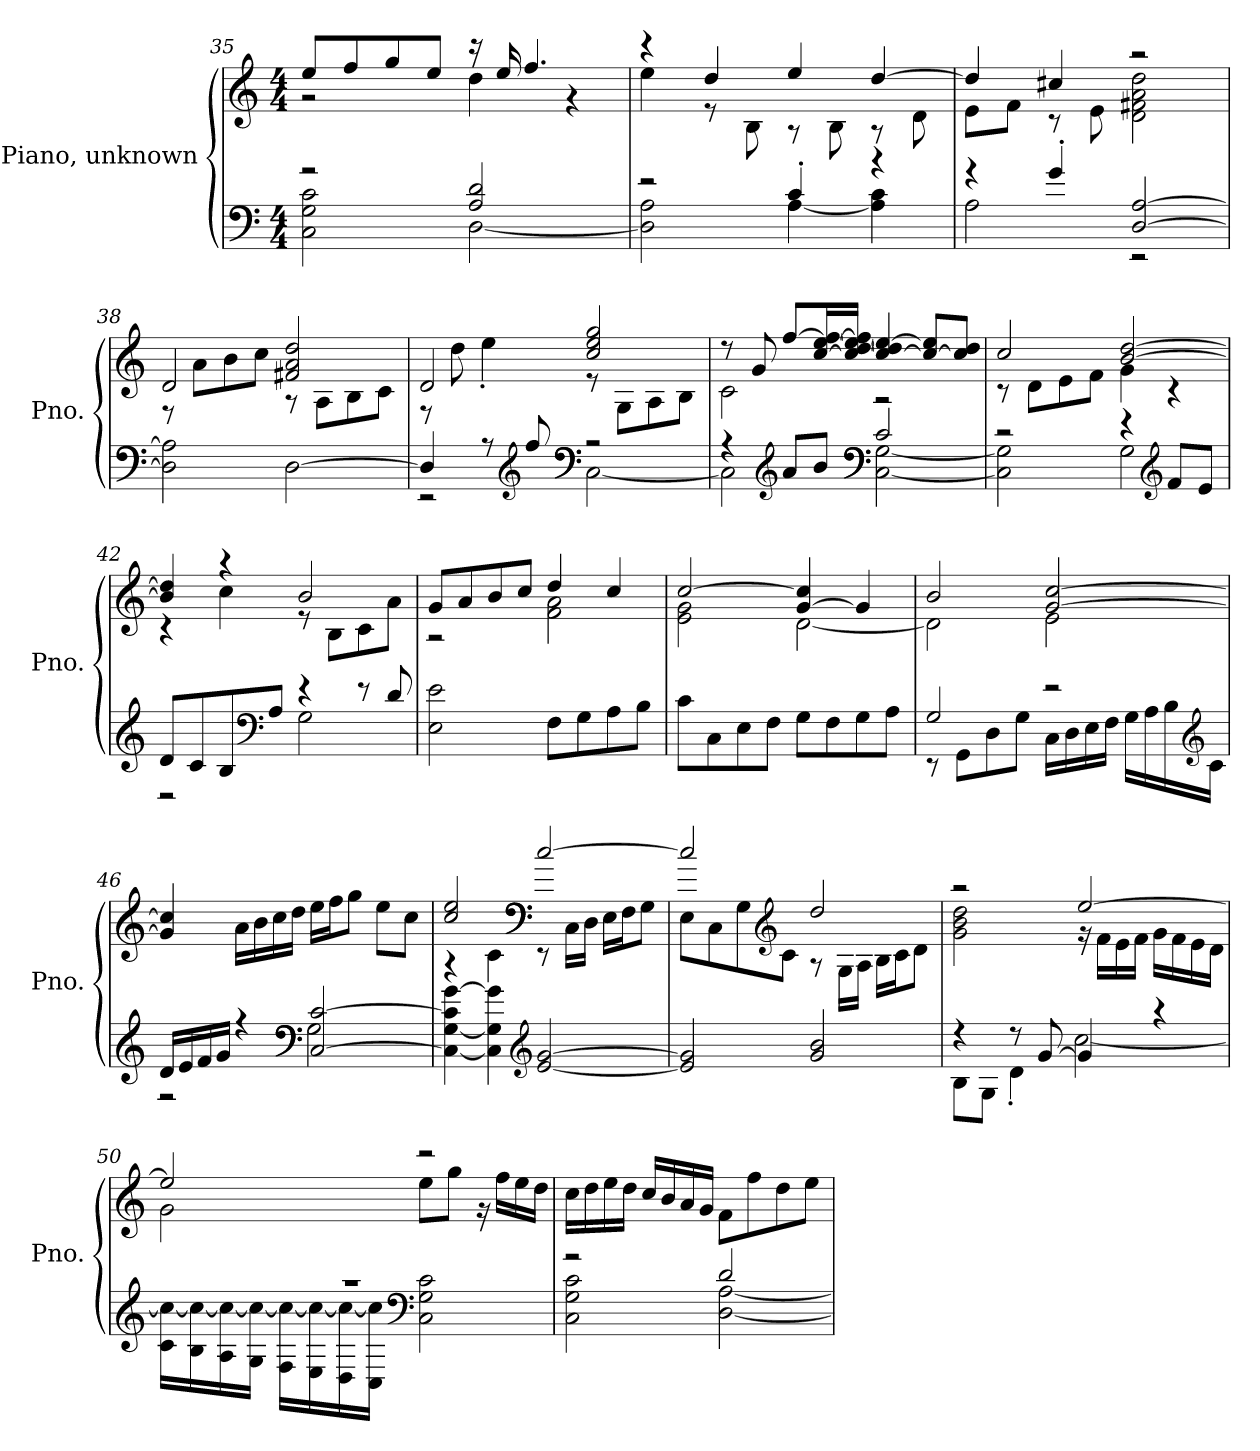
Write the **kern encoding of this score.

**kern	**kern
*part1	*part1
*staff2	*staff1
*I"Piano, unknown	*
*I'Pno.	*
*clefF4	*clefG2
*k[]	*k[]
*M4/4	*M4/4
=35	=35
*^	*^
2r	2C\ 2G\ 2c\	8ee/L	2r
.	.	8ff/	.
.	.	8gg/	.
.	.	8ee/J	.
2A/ 2d/	[2D\	16r	4dd\
.	.	16ee/	.
.	.	4.ff/	.
.	.	.	4r
=36	=36	=36	=36
2r	2D\] 2A\	4r	4ee\
.	.	4dd/	8r
.	.	.	8B\
4c'/	[4A\	4ee/	8r
.	.	.	8B\
4r	4A\] 4c\	[4dd/	8r
.	.	.	8d\
!!LO:LB:g=z	!!
=37	=37	=37	=37
4r	2A\	4dd/]	8e\L
.	.	.	8f\J
4g'/	.	4cc#X/	8r
.	.	.	8e\
[2D/ [2A/	2r	2r	2d\ 2f#X\ 2a\ 2dd\
*v	*v	*	*
=38	=38	=38
2D\] 2A\]	2d/	8r
.	.	8a\L
.	.	8b\
.	.	8cc\J
[2D\	2f#X/ 2a/ 2dd/	8r
.	.	8A\L
.	.	8B\
.	.	8c\J
=39	=39	=39
*^	*	*
4D/]	2r	2d/	8r
.	.	.	8dd\
8r	.	.	4ee'\
*clefG2	*	*	*
8ff/	.	.	.
*clefF4	*	*	*
2r	[2C\	2cc/ 2ee/ 2gg/	8r
.	.	.	8G\L
.	.	.	8A\
.	.	.	8B\J
=40	=40	=40	=40
4r	2C\]	8r	2c\
.	.	8g/	.
*clefG2	*	*	*
8a/L	.	[8ff/L	.
8b/J	.	[16cc/ [16ee/ 16ff/_L	.
.	.	16cc/_ [16dd/ 16ee/] 16ff/]JJ	.
*clefF4	*	*	*
2c/	[2C\ [2G\	4cc/_ 4dd/] [4ee/	2r
.	.	8cc/_ 8ee/]L	.
.	.	8cc/] 8dd/J	.
!!LO:LB:g=z	!!
=41	=41	=41	=41
2r	2C\] 2G\]	2cc/	8r
.	.	.	8d\L
.	.	.	8e\
.	.	.	8f\J
4r	2G\	[2b/ [2dd/	4g\
*clefG2	*	*	*
8f/L	.	.	4r
8e/J	.	.	.
=42	=42	=42	=42
8d/L	2r	4b/] 4dd/]	4r
8c/	.	.	.
8B/	.	4r	4cc\
*clefF4	*	*	*
8A/J	.	.	.
4r	2G\	2b/	8r
.	.	.	8B\L
8r	.	.	8c\
8d/	.	.	8a\J
*v	*v	*	*
=43	=43	=43
2E\ 2e\	8g/L	2r
.	8a/	.
.	8b/	.
.	8cc/J	.
8F\L	4dd/	2f\ 2a\
8G\	.	.
8A\	4cc/	.
8B\J	.	.
=44	=44	=44
8c\L	[2cc/	2e\ 2g\
8C\	.	.
8E\	.	.
8F\J	.	.
8G\L	[4g/ 4cc/]	[2d\
8F\	.	.
8G\	4g/]	.
8A\J	.	.
!!LO:LB:g=z	!!
=45	=45	=45
*^	*	*
2G/	8r	2b/	2d\]
.	8GG\L	.	.
.	8D\	.	.
.	8G\J	.	.
2r	16C\LL	[2g/ [2cc/	2e\
.	16D\	.	.
.	16E\	.	.
.	16F\JJ	.	.
.	16G\LL	.	.
.	16A\	.	.
.	16B\	.	.
*clefG2	*	*	*
.	16c\JJ	.	.
*	*	*v	*v
=46	=46	=46
16d/LL	2r	4g/] 4cc/]
16e/	.	.
16f/	.	.
16g/JJ	.	.
4r	.	16a\LL
.	.	16b\
.	.	16cc\
.	.	16dd\JJ
*clefF4	*	*
[2C/ [2c/	2G\	16ee\LL
.	.	16ff\J
.	.	8gg\J
.	.	8ee\L
.	.	8cc\J
*v	*v	*
=47	=47
*	*^
4C\_ [4G\ 4c\] [4g\	2cc/ 2ee/	4r
4C\] 4G\] 4g\]	.	4c\
*clefG2	*clefF4	*
[2e/ [2g/	[2cc/	8r
.	.	16C\LL
.	.	16D\JJ
.	.	16E\LL
.	.	16F\J
.	.	8G\J
!!LO:PB:g=z	!!
=48	=48	=48
2e/] 2g/]	2cc/]	8E\L
.	.	8C\
.	.	8G\
*	*clefG2	*
.	.	8c\J
2g/ 2b/	2dd/	8r
.	.	16G\LL
.	.	16A\JJ
.	.	16B\LL
.	.	16c\J
.	.	8d\J
=49	=49	=49
*^	*	*
4r	8B\L	2r	2g\ 2b\ 2dd\
.	8G\J	.	.
8r	4d'\	.	.
[8g/	.	.	.
4g/]	[2cc\	[2ee/	16r
.	.	.	16f\LL
.	.	.	16e\
.	.	.	16f\JJ
4r	.	.	16g\LL
.	.	.	16f\
.	.	.	16e\
.	.	.	16d\JJ
!!LO:LB:g=z	!!
=50	=50	=50	=50
1r	16c\ 16cc\_LL	2ee/]	2g\
.	16B\ 16cc\_	.	.
.	16A\ 16cc\_	.	.
.	16G\ 16cc\_JJ	.	.
.	16F\ 16cc\_LL	.	.
.	16E\ 16cc\_	.	.
.	16D\ 16cc\_	.	.
.	16C\ 16cc\]JJ	.	.
*clefF4	*	*	*
.	2C\ 2G\ 2c\	2r	8ee\L
.	.	.	8gg\J
.	.	.	16r
.	.	.	16ff\LL
.	.	.	16ee\
.	.	.	16dd\JJ
*	*	*v	*v
=51	=51	=51
2r	2C\ 2G\ 2c\	16cc\LL
.	.	16dd\
.	.	16ee\
.	.	16dd\JJ
.	.	16cc/LL
.	.	16b/
.	.	16a/
.	.	16g/JJ
2d/	[2D\ [2A\	8f\L
.	.	8ff\
.	.	8dd\
.	.	8ee\J
*v	*v	*
=	=
*-	*-
